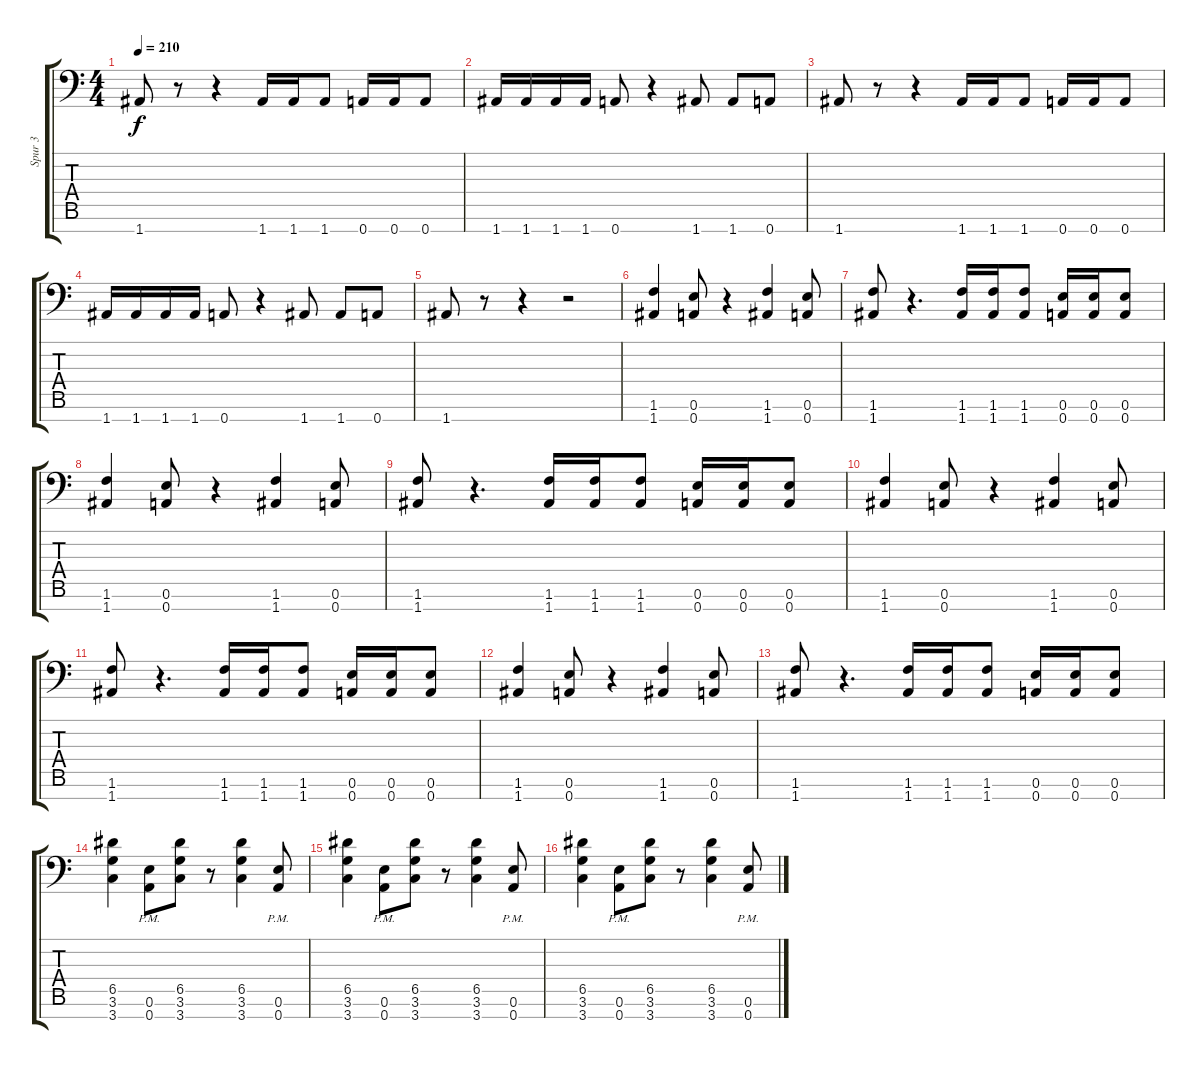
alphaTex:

\track ("Spur 3" "Spur 3") {instrument distortionguitar}
\staff {score tabs}
\tuning (E4 B3 G3 D3 A2 E2 A1) {hide}
\ts (4 4)
\tempo 210
\clef f4
\ks c
1.7.8{dy f} r.8 r.4 1.7.16 1.7.16 1.7.8 0.7.16 0.7.16 0.7.8 |
1.7.16 1.7.16 1.7.16 1.7.16 0.7.8 r.4 1.7.8 1.7.8 0.7.8 |
1.7.8 r.8 r.4 1.7.16 1.7.16 1.7.8 0.7.16 0.7.16 0.7.8 |
1.7.16 1.7.16 1.7.16 1.7.16 0.7.8 r.4 1.7.8 1.7.8 0.7.8 |
1.7.8 r.8 r.4 r.2 |
(1.6 1.7).4 (0.6 0.7).8 r.4 (1.6 1.7).4 (0.6 0.7).8 |
(1.6 1.7).8 r.4{d} (1.6 1.7).16 (1.6 1.7).16 (1.6 1.7).8 (0.6 0.7).16 (0.6 0.7).16 (0.6 0.7).8 |
(1.6 1.7).4 (0.6 0.7).8 r.4 (1.6 1.7).4 (0.6 0.7).8 |
(1.6 1.7).8 r.4{d} (1.6 1.7).16 (1.6 1.7).16 (1.6 1.7).8 (0.6 0.7).16 (0.6 0.7).16 (0.6 0.7).8 |
(1.6 1.7).4 (0.6 0.7).8 r.4 (1.6 1.7).4 (0.6 0.7).8 |
(1.6 1.7).8 r.4{d} (1.6 1.7).16 (1.6 1.7).16 (1.6 1.7).8 (0.6 0.7).16 (0.6 0.7).16 (0.6 0.7).8 |
(1.6 1.7).4 (0.6 0.7).8 r.4 (1.6 1.7).4 (0.6 0.7).8 |
(1.6 1.7).8 r.4{d} (1.6 1.7).16 (1.6 1.7).16 (1.6 1.7).8 (0.6 0.7).16 (0.6 0.7).16 (0.6 0.7).8 |
(6.5 3.6 3.7).4 (0.6{pm} 0.7{pm}).8 (6.5 3.6 3.7).8 r.8 (6.5 3.6 3.7).4 (0.6{pm} 0.7{pm}).8 |
(6.5 3.6 3.7).4 (0.6{pm} 0.7{pm}).8 (6.5 3.6 3.7).8 r.8 (6.5 3.6 3.7).4 (0.6{pm} 0.7{pm}).8 |
(6.5 3.6 3.7).4 (0.6{pm} 0.7{pm}).8 (6.5 3.6 3.7).8 r.8 (6.5 3.6 3.7).4 (0.6{pm} 0.7{pm}).8
